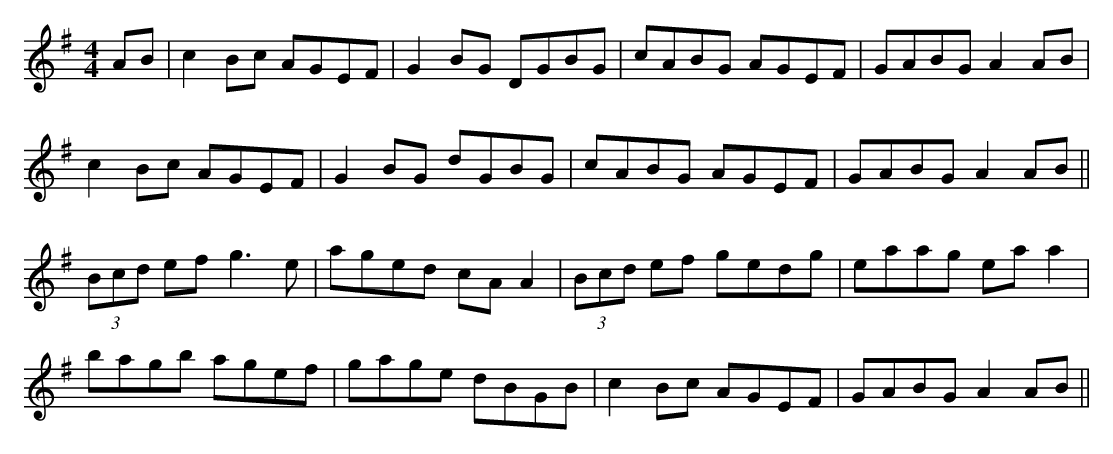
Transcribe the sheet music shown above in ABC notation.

X:1
M:4/4
K:Ador
AB|c2 Bc AGEF|G2 BG DGBG|cABG AGEF|GABG A2 AB|
c2 Bc AGEF|G2 BG dGBG|cABG AGEF|GABG A2 AB||
(3Bcd ef g3e|aged cA A2|(3Bcd ef gedg|eaag ea a2|
bagb agef|gage dBGB|c2 Bc AGEF|GABG A2 AB||
